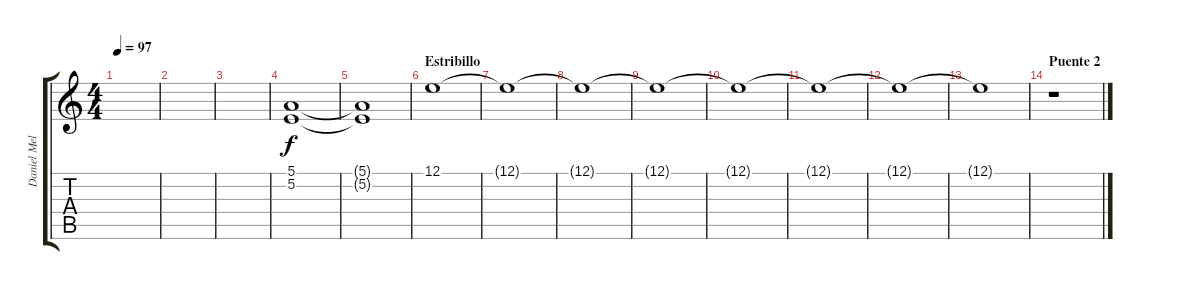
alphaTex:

\track ("Daniel Melero" "Daniel Mel") {instrument stringensemble1}
\staff {score tabs}
\tuning (E4 B3 G3 D3 A2 E2) {hide}
\ts (4 4)
\tempo 97
\clef g2
\ks c
|
|
|
(5.1 5.2).1 |
(5.1{t} 5.2{t}).1 |
\section ("" "Estribillo")
12.1.1 |
12.1{t}.1 |
12.1{t}.1 |
12.1{t}.1 |
12.1{t}.1 |
12.1{t}.1 |
12.1{t}.1 |
12.1{t}.1 |
\section ("" "Puente 2")
r.1
